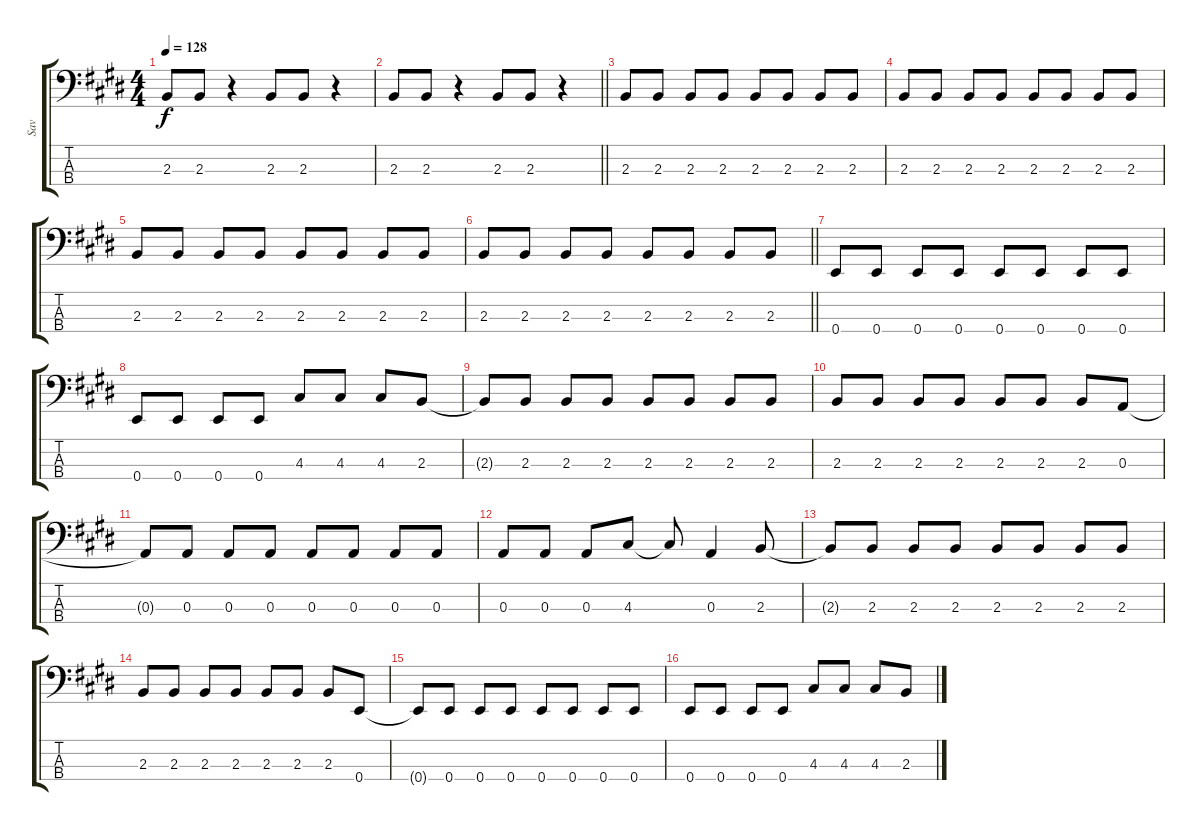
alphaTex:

\track ("Sav" "Sav") {instrument electricbassfinger}
\staff {score tabs}
\tuning (G2 D2 A1 E1) {hide}
\ts (4 4)
\tempo 128
\clef f4
\ks c#minor
2.3.8{dy f} 2.3.8 r.4 2.3.8 2.3.8 r.4 |
\barLineRight lightlight
2.3.8 2.3.8 r.4 2.3.8 2.3.8 r.4 |
2.3.8 2.3.8 2.3.8 2.3.8 2.3.8 2.3.8 2.3.8 2.3.8 |
2.3.8 2.3.8 2.3.8 2.3.8 2.3.8 2.3.8 2.3.8 2.3.8 |
2.3.8 2.3.8 2.3.8 2.3.8 2.3.8 2.3.8 2.3.8 2.3.8 |
\barLineRight lightlight
2.3.8 2.3.8 2.3.8 2.3.8 2.3.8 2.3.8 2.3.8 2.3.8 |
0.4.8 0.4.8 0.4.8 0.4.8 0.4.8 0.4.8 0.4.8 0.4.8 |
0.4.8 0.4.8 0.4.8 0.4.8 4.3.8 4.3.8 4.3.8 2.3.8 |
2.3{t}.8 2.3.8 2.3.8 2.3.8 2.3.8 2.3.8 2.3.8 2.3.8 |
2.3.8 2.3.8 2.3.8 2.3.8 2.3.8 2.3.8 2.3.8 0.3.8 |
0.3{t}.8 0.3.8 0.3.8 0.3.8 0.3.8 0.3.8 0.3.8 0.3.8 |
0.3.8 0.3.8 0.3.8 4.3.8 4.3{t}.8 0.3.4 2.3.8 |
2.3{t}.8 2.3.8 2.3.8 2.3.8 2.3.8 2.3.8 2.3.8 2.3.8 |
2.3.8 2.3.8 2.3.8 2.3.8 2.3.8 2.3.8 2.3.8 0.4.8 |
0.4{t}.8 0.4.8 0.4.8 0.4.8 0.4.8 0.4.8 0.4.8 0.4.8 |
0.4.8 0.4.8 0.4.8 0.4.8 4.3.8 4.3.8 4.3.8 2.3.8
